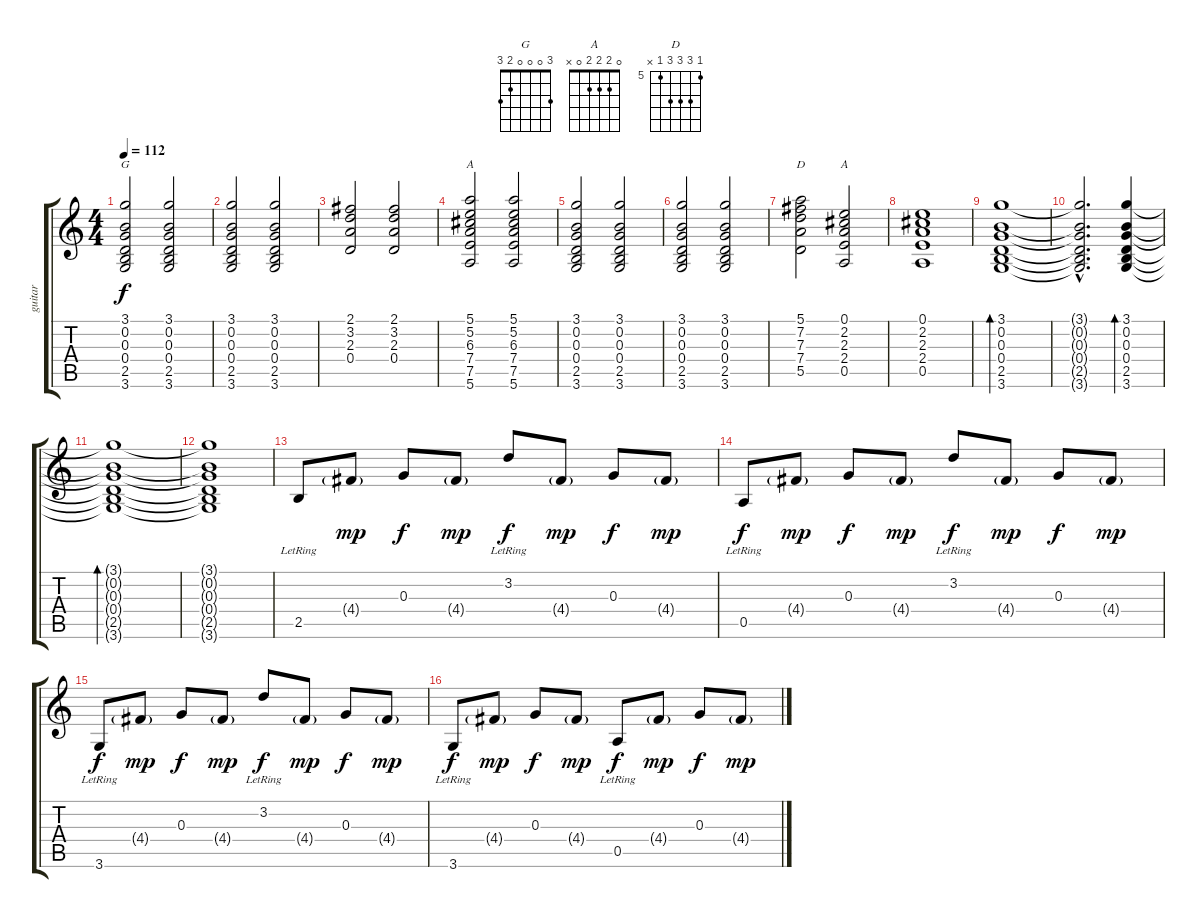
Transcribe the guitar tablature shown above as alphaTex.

\track ("guitar" "guitar") {instrument acousticguitarsteel}
\staff {score tabs}
\tuning (E4 B3 G3 D3 A2 E2) {hide}
\chord ("G" 3 0 0 0 2 3)
\chord ("A" 5 5 6 7 7 5) {firstfret 5}
\chord ("D" 5 7 7 7 5 x) {firstfret 5}
\chord ("A" 0 2 2 2 0 x)
\ts (4 4)
\tempo 112
\clef g2
\ks c
(3.1 0.2 0.3 0.4 2.5 3.6).2{ch "G" dy f} (3.1 0.2 0.3 0.4 2.5 3.6).2 |
(3.1 0.2 0.3 0.4 2.5 3.6).2 (3.1 0.2 0.3 0.4 2.5 3.6).2 |
(2.1 3.2 2.3 0.4).2 (2.1 3.2 2.3 0.4).2 |
(5.1 5.2 6.3 7.4 7.5 5.6).2{ch "A"} (5.1 5.2 6.3 7.4 7.5 5.6).2 |
(3.1 0.2 0.3 0.4 2.5 3.6).2 (3.1 0.2 0.3 0.4 2.5 3.6).2 |
(3.1 0.2 0.3 0.4 2.5 3.6).2 (3.1 0.2 0.3 0.4 2.5 3.6).2 |
(5.1 7.2 7.3 7.4 5.5).2{ch "D"} (0.1 2.2 2.3 2.4 0.5).2{ch "A"} |
(0.1 2.2 2.3 2.4 0.5).1 |
(3.1 0.2 0.3 0.4 2.5 3.6).1{bd 240} |
(3.1{hac t} 0.2{hac t} 0.3{hac t} 0.4{hac t} 2.5{hac t} 3.6{hac t}).2{d} (3.1 0.2 0.3 0.4 2.5 3.6).4{bd 240} |
(3.1{t} 0.2{t} 0.3{t} 0.4{t} 2.5{t} 3.6{t}).1{bd 240} |
(3.1{t} 0.2{t} 0.3{t} 0.4{t} 2.5{t} 3.6{t}).1 |
2.5{lr}.8 4.4{g}.8{dy mp} 0.3.8{dy f} 4.4{g}.8{dy mp} 3.2{lr}.8{dy f} 4.4{g}.8{dy mp} 0.3.8{dy f} 4.4{g}.8{dy mp} |
0.5{lr}.8{dy f} 4.4{g}.8{dy mp} 0.3.8{dy f} 4.4{g}.8{dy mp} 3.2{lr}.8{dy f} 4.4{g}.8{dy mp} 0.3.8{dy f} 4.4{g}.8{dy mp} |
3.6{lr}.8{dy f} 4.4{g}.8{dy mp} 0.3.8{dy f} 4.4{g}.8{dy mp} 3.2{lr}.8{dy f} 4.4{g}.8{dy mp} 0.3.8{dy f} 4.4{g}.8{dy mp} |
3.6{lr}.8{dy f} 4.4{g}.8{dy mp} 0.3.8{dy f} 4.4{g}.8{dy mp} 0.5{lr}.8{dy f} 4.4{g}.8{dy mp} 0.3.8{dy f} 4.4{g}.8{dy mp}
